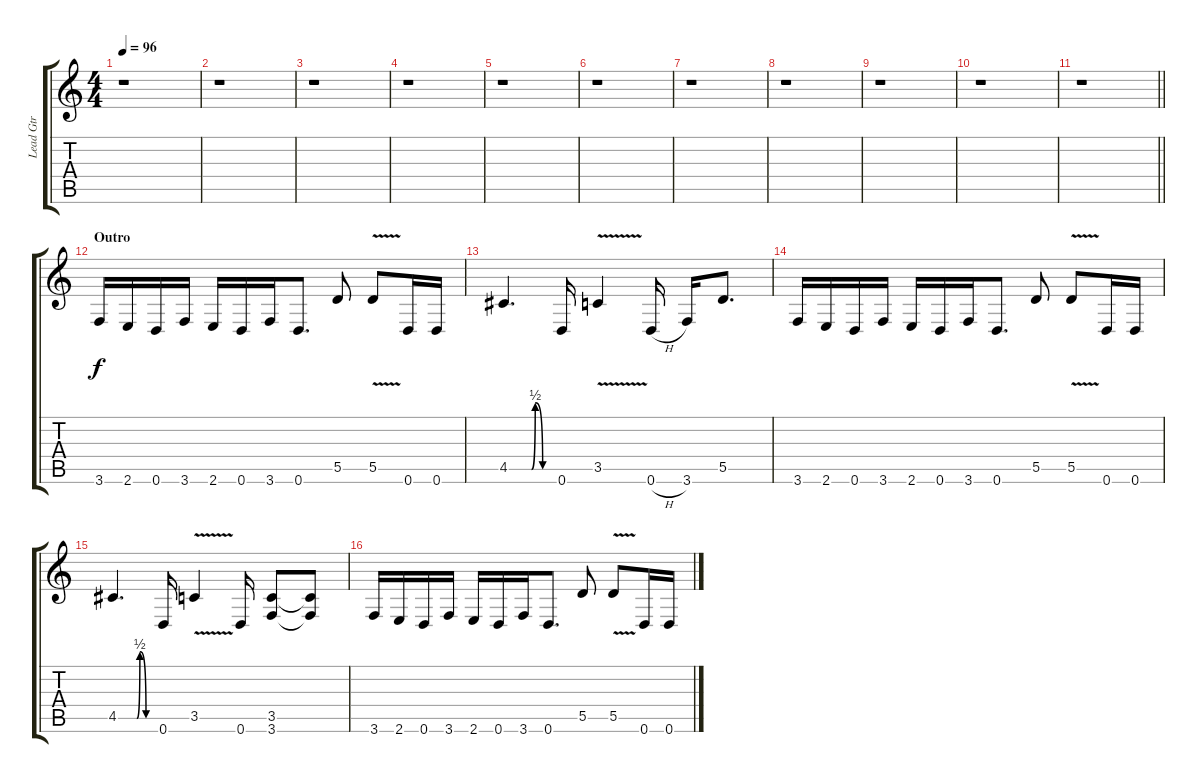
\track ("Lead Gtr " "Lead Gtr ") {instrument distortionguitar}
\staff {score tabs}
\tuning (E4 B3 G3 D3 A2 D2) {hide}
\ts (4 4)
\tempo 96
\clef g2
\ks c
r.1{dy f} |
r.1 |
r.1 |
r.1 |
r.1 |
r.1 |
r.1 |
r.1 |
r.1 |
r.1 |
\barLineRight lightlight
r.1 |
\section ("" "Outro")
3.6.16 2.6.16 0.6.16 3.6.16 2.6.16 0.6.16 3.6.16 0.6.8{d} 5.5.8 5.5{v}.8 0.6.16 0.6.16 |
4.5{be (custom 0 0 15 0 25 0 30 0 35 2 45 0 60 0)}.4{d} 0.6.16 3.5{v}.4 0.6{h}.16 3.6.16 5.5.8{d} |
3.6.16 2.6.16 0.6.16 3.6.16 2.6.16 0.6.16 3.6.16 0.6.8{d} 5.5.8 5.5{v}.8 0.6.16 0.6.16 |
4.5{be (custom 0 0 15 0 25 0 30 0 35 2 45 0 60 0)}.4{d} 0.6.16 3.5{v}.4 0.6.16 (3.5 3.6).8 (3.5{t} 3.6{t}).8 |
3.6.16 2.6.16 0.6.16 3.6.16 2.6.16 0.6.16 3.6.16 0.6.8{d} 5.5.8 5.5{v}.8 0.6.16 0.6.16
